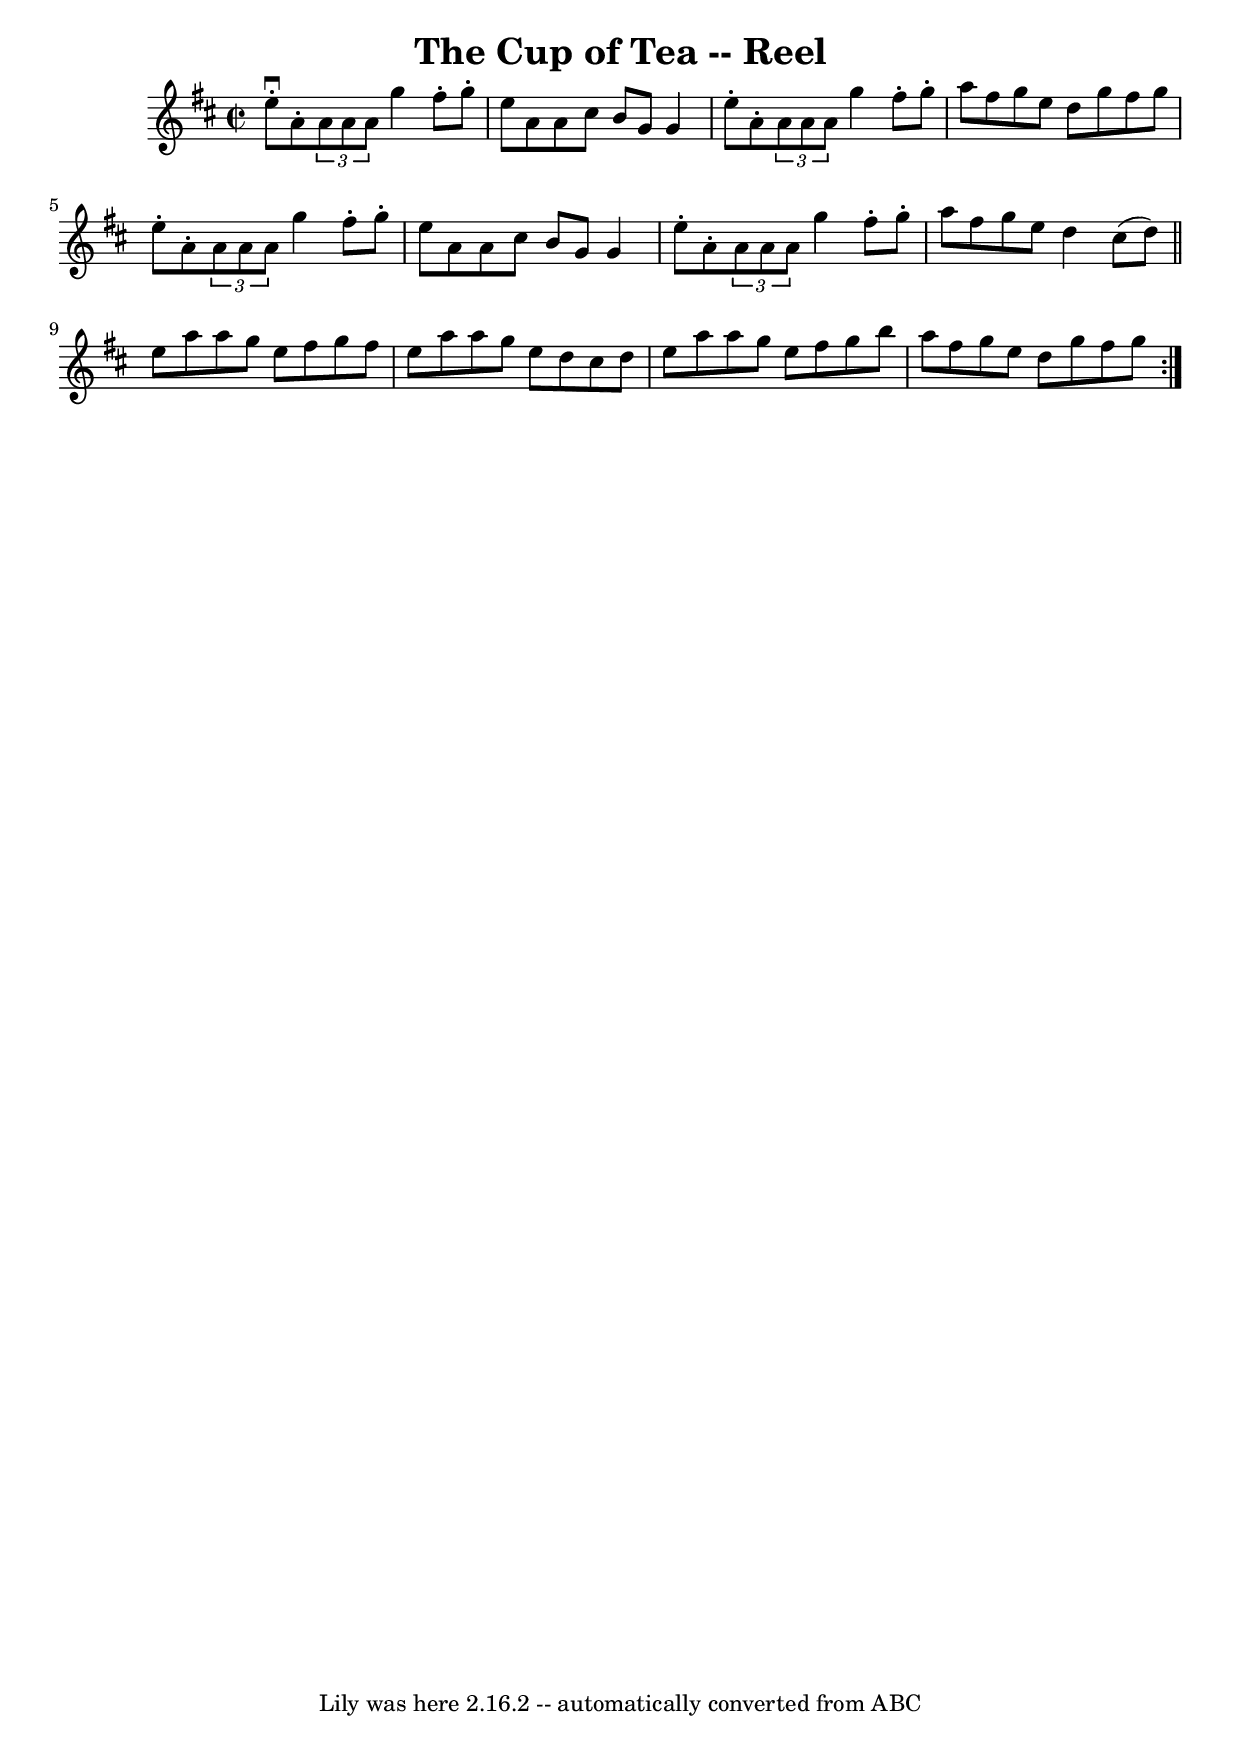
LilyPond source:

\version "2.16.2"
\include "Mammoth.ily"
\header {
  %% book = "Ryan's Mammoth Collection"
  crossRefNumber = "1"
  footnotes = ""
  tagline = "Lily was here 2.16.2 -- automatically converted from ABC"
  title = "The Cup of Tea -- Reel"

}
voicedefault =  {



  \repeat volta 2 {

    \override Staff.TimeSignature #'style = #'C
    \time 2/2 
    \key d \major
 e''8^\downbow-. a'8 -. \times 2/3 { a'8 a'8  
						      a'8  
						    } g''4 fis''8 -. g''8 -. |
    e''8 a'8 a'8 cis''8  
    b'8 g'8 g'4  |
    e''8 -. a'8 -. \times 2/3 { a'8 a'8    
				a'8  
			      } g''4 fis''8 -. g''8 -. |
    a''8 fis''8 g''8 e''8  
    d''8 g''8 fis''8 g''8  |
    e''8 -. a'8 -. \times 2/3 {   
      a'8 a'8 a'8  
    } g''4 fis''8 -. g''8 -. |
    e''8 a'8    
    a'8 cis''8 b'8 g'8 g'4  |
    e''8 -. a'8 -. \times 2/3 {   
      a'8 a'8 a'8  
    } g''4 fis''8 -. g''8 -. |
    a''8 fis''8    
    g''8 e''8 d''4 cis''8 (d''8) \bar "||" e''8 a''8    
    a''8 g''8 e''8 fis''8 g''8 fis''8  |
    e''8 a''8    
    a''8 g''8 e''8 d''8 cis''8 d''8  |
    e''8 a''8 a''8 
    g''8 e''8 fis''8 g''8 b''8  |
    a''8 fis''8 g''8    
    e''8 d''8 g''8 fis''8 g''8  
  }   

}

\score{
  <<

    \context Staff="default"
    {
      \voicedefault 
      
    }

  >>
  \layout {
    
  }
  \midi {
  }

}
